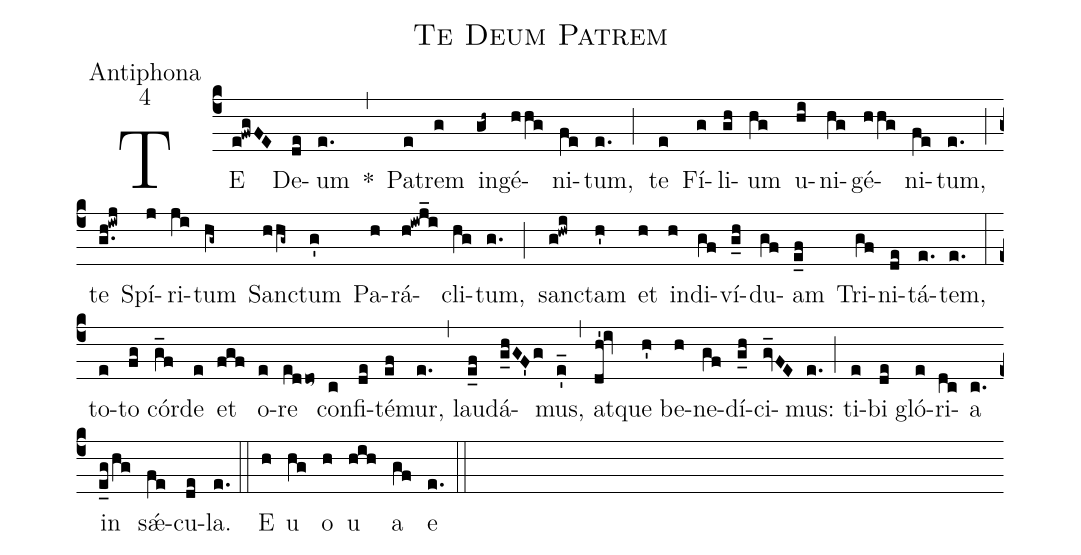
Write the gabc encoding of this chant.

name:Te Deum Patrem;
office-part:Antiphona;
mode:4;
%%
(c4) TE(e!fwgFE) De(de)um(e.) *(,) Pa(e)trem(g) in(gh~)gé(hhg)ni(fe)tum,(e.) (;) te(e) Fí(g)li(gh)um(hg) u(hi)ni(hg)gé(hhg)ni(fe)tum,(e.) (;) te(g.h!iwj) Spí(j)ri(ji)tum(hg~) San(hhg~)ctum(g') Pa(h)rá(h!iwj_i)cli(hg)tum,(g.) (;) san(g!hwi)ctam(h') et(h) in(h)di(gf)ví(g_h)du(gf)am(e_f) Tri(gf)ni(de)tá(e.)tem,(e.) (:) to(e)to(fg) cór(g_f)de(e) et(fgf) o(e)re(eddo~) con(c)fi(de)té(ef)mur,(e.) (,) lau(e_f)dá(g_hGF'g)mus,(e_') (,) at(dh'!iv)que(h') be(h)ne(gf)dí(g_h)ci(gv_FE)mus:(e.) (;) ti(e)bi(de) gló(e)ri(dc)a(c.) in(e_g/hg) sǽ(fe)cu(de)la.(e.) (::) E(h) u(hg) o(h) u(hih) a(gf) e(e.) (::)
